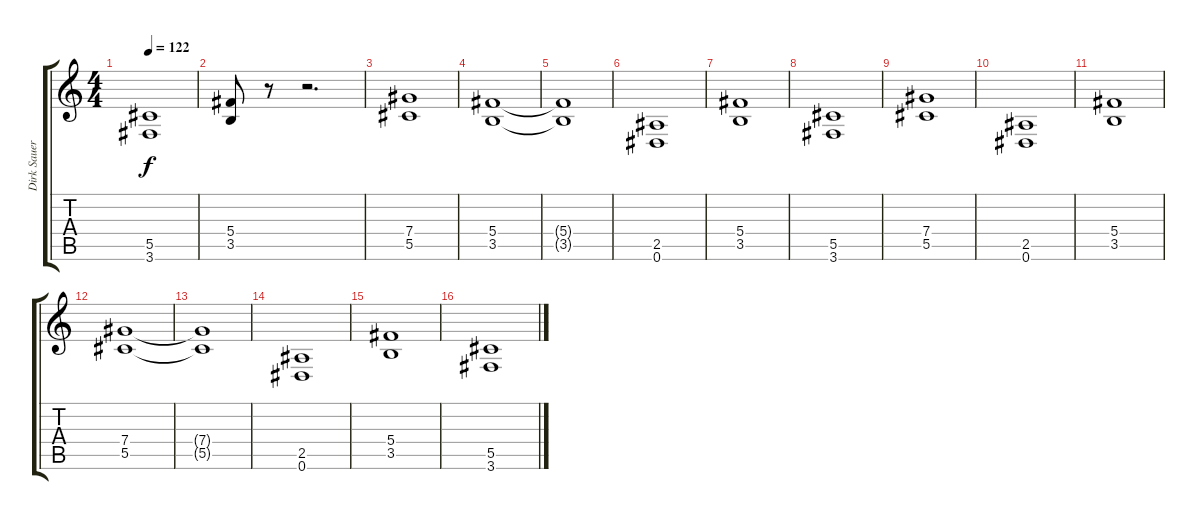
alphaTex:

\track ("Dirk Sauer" "Dirk Sauer") {instrument distortionguitar}
\staff {score tabs}
\tuning (Eb4 Bb3 Gb3 Db3 Ab2 Eb2) {hide}
\ts (4 4)
\tempo 122
\clef g2
\ks c
(5.5 3.6).1{dy f} |
(5.4 3.5).8 r.8 r.2{d} |
(7.4 5.5).1 |
(5.4 3.5).1 |
(5.4{t} 3.5{t}).1 |
(2.5 0.6).1 |
(5.4 3.5).1 |
(5.5 3.6).1 |
(7.4 5.5).1 |
(2.5 0.6).1 |
(5.4 3.5).1 |
(7.4 5.5).1 |
(7.4{t} 5.5{t}).1 |
(2.5 0.6).1 |
(5.4 3.5).1 |
(5.5 3.6).1
